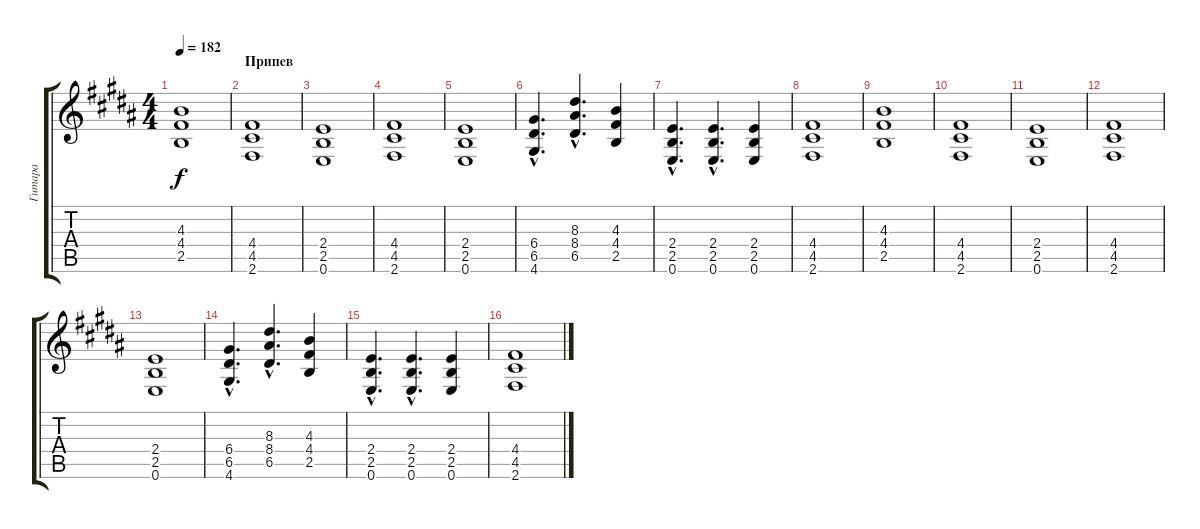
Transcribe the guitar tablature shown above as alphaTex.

\track ("Гитара" "Гитара") {instrument overdrivenguitar}
\staff {score tabs}
\tuning (E4 B3 G3 D3 A2 E2) {hide}
\ts (4 4)
\tempo 182
\clef g2
\ks b
(4.3 4.4 2.5).1{dy f} |
\section ("" "Припев")
(4.4 4.5 2.6).1 |
(2.4 2.5 0.6).1 |
(4.4 4.5 2.6).1 |
(2.4 2.5 0.6).1 |
(6.4{hac} 6.5{hac} 4.6{hac}).4{d} (8.3{hac} 8.4{hac} 6.5{hac}).4{d} (4.3 4.4 2.5).4 |
(2.4{hac} 2.5{hac} 0.6{hac}).4{d} (2.4{hac} 2.5{hac} 0.6{hac}).4{d} (2.4 2.5 0.6).4 |
(4.4 4.5 2.6).1 |
(4.3 4.4 2.5).1 |
(4.4 4.5 2.6).1 |
(2.4 2.5 0.6).1 |
(4.4 4.5 2.6).1 |
(2.4 2.5 0.6).1 |
(6.4{hac} 6.5{hac} 4.6{hac}).4{d} (8.3{hac} 8.4{hac} 6.5{hac}).4{d} (4.3 4.4 2.5).4 |
(2.4{hac} 2.5{hac} 0.6{hac}).4{d} (2.4{hac} 2.5{hac} 0.6{hac}).4{d} (2.4 2.5 0.6).4 |
(4.4 4.5 2.6).1
